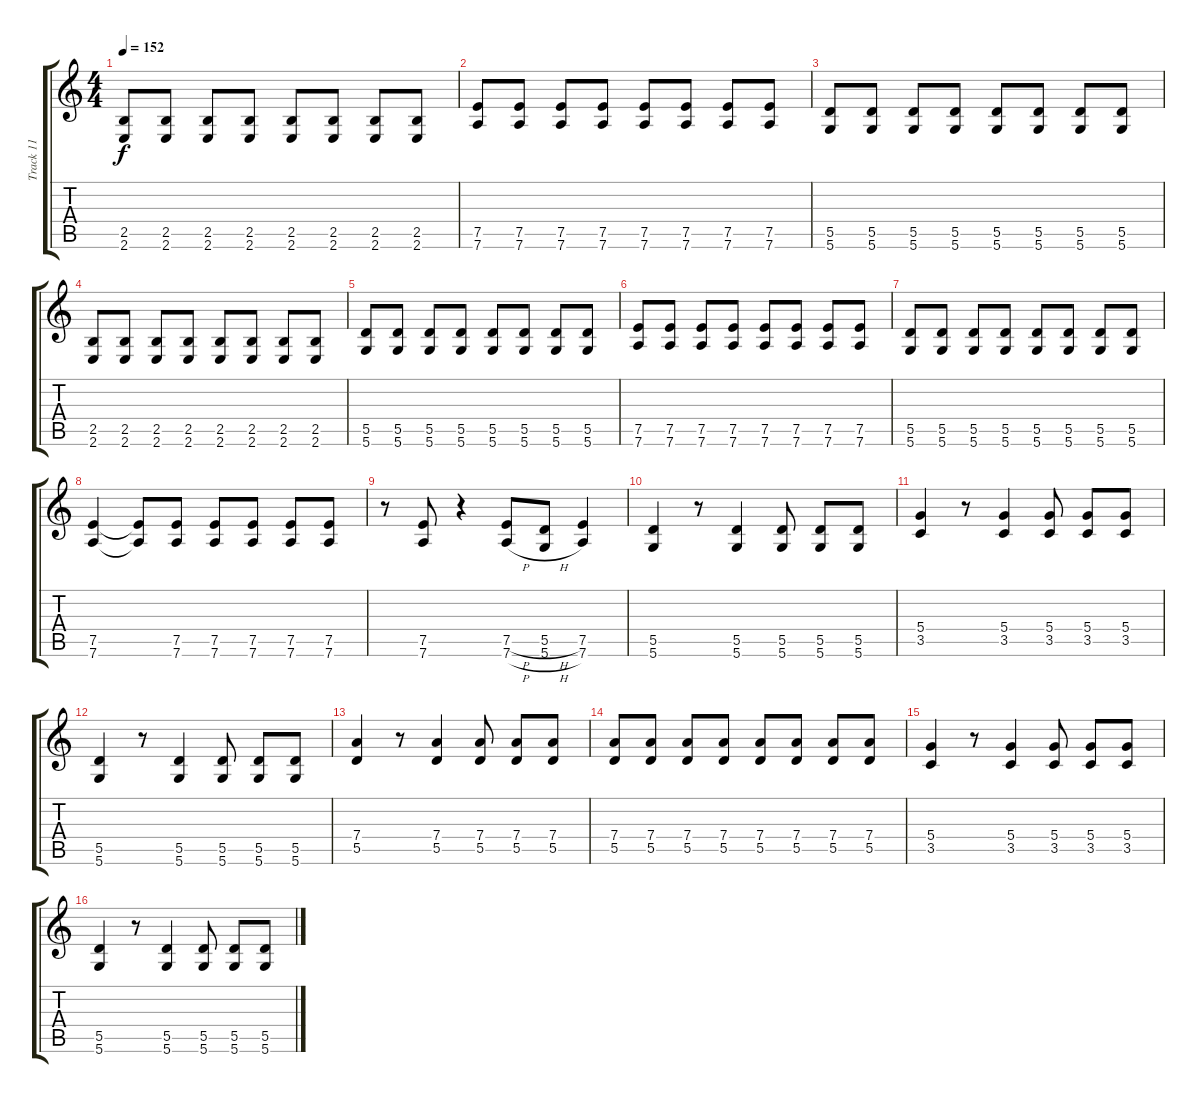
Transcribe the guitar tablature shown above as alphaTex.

\track ("Track 11" "Track 11") {instrument distortionguitar}
\staff {score tabs}
\tuning (E4 B3 G3 D3 A2 D2) {hide}
\ts (4 4)
\tempo 152
\clef g2
\ks c
(2.5 2.6).8{dy f volume 13 instrument electricguitarmuted} (2.5 2.6).8 (2.5 2.6).8 (2.5 2.6).8 (2.5 2.6).8 (2.5 2.6).8 (2.5 2.6).8 (2.5 2.6).8 |
(7.5 7.6).8 (7.5 7.6).8 (7.5 7.6).8 (7.5 7.6).8 (7.5 7.6).8 (7.5 7.6).8 (7.5 7.6).8 (7.5 7.6).8 |
(5.5 5.6).8 (5.5 5.6).8 (5.5 5.6).8 (5.5 5.6).8 (5.5 5.6).8 (5.5 5.6).8 (5.5 5.6).8 (5.5 5.6).8 |
(2.5 2.6).8 (2.5 2.6).8 (2.5 2.6).8 (2.5 2.6).8 (2.5 2.6).8 (2.5 2.6).8 (2.5 2.6).8 (2.5 2.6).8 |
(5.5 5.6).8 (5.5 5.6).8 (5.5 5.6).8 (5.5 5.6).8 (5.5 5.6).8 (5.5 5.6).8 (5.5 5.6).8 (5.5 5.6).8 |
(7.5 7.6).8 (7.5 7.6).8 (7.5 7.6).8 (7.5 7.6).8 (7.5 7.6).8 (7.5 7.6).8 (7.5 7.6).8 (7.5 7.6).8 |
(5.5 5.6).8 (5.5 5.6).8 (5.5 5.6).8 (5.5 5.6).8 (5.5 5.6).8 (5.5 5.6).8 (5.5 5.6).8 (5.5 5.6).8 |
(7.5 7.6).4{volume 9 instrument distortionguitar} (7.5{t} 7.6{t}).8 (7.5 7.6).8 (7.5 7.6).8 (7.5 7.6).8 (7.5 7.6).8 (7.5 7.6).8 |
r.8 (7.5 7.6).8 r.4 (7.5{h} 7.6{h}).8 (5.5{h} 5.6{h}).8 (7.5 7.6).4 |
(5.5 5.6).4 r.8 (5.5 5.6).4 (5.5 5.6).8 (5.5 5.6).8 (5.5 5.6).8 |
(5.4 3.5).4 r.8 (5.4 3.5).4 (5.4 3.5).8 (5.4 3.5).8 (5.4 3.5).8 |
(5.5 5.6).4 r.8 (5.5 5.6).4 (5.5 5.6).8 (5.5 5.6).8 (5.5 5.6).8 |
(7.4 5.5).4 r.8 (7.4 5.5).4 (7.4 5.5).8 (7.4 5.5).8 (7.4 5.5).8 |
(7.4 5.5).8 (7.4 5.5).8 (7.4 5.5).8 (7.4 5.5).8 (7.4 5.5).8 (7.4 5.5).8 (7.4 5.5).8 (7.4 5.5).8 |
(5.4 3.5).4 r.8 (5.4 3.5).4 (5.4 3.5).8 (5.4 3.5).8 (5.4 3.5).8 |
(5.5 5.6).4 r.8 (5.5 5.6).4 (5.5 5.6).8 (5.5 5.6).8 (5.5 5.6).8
